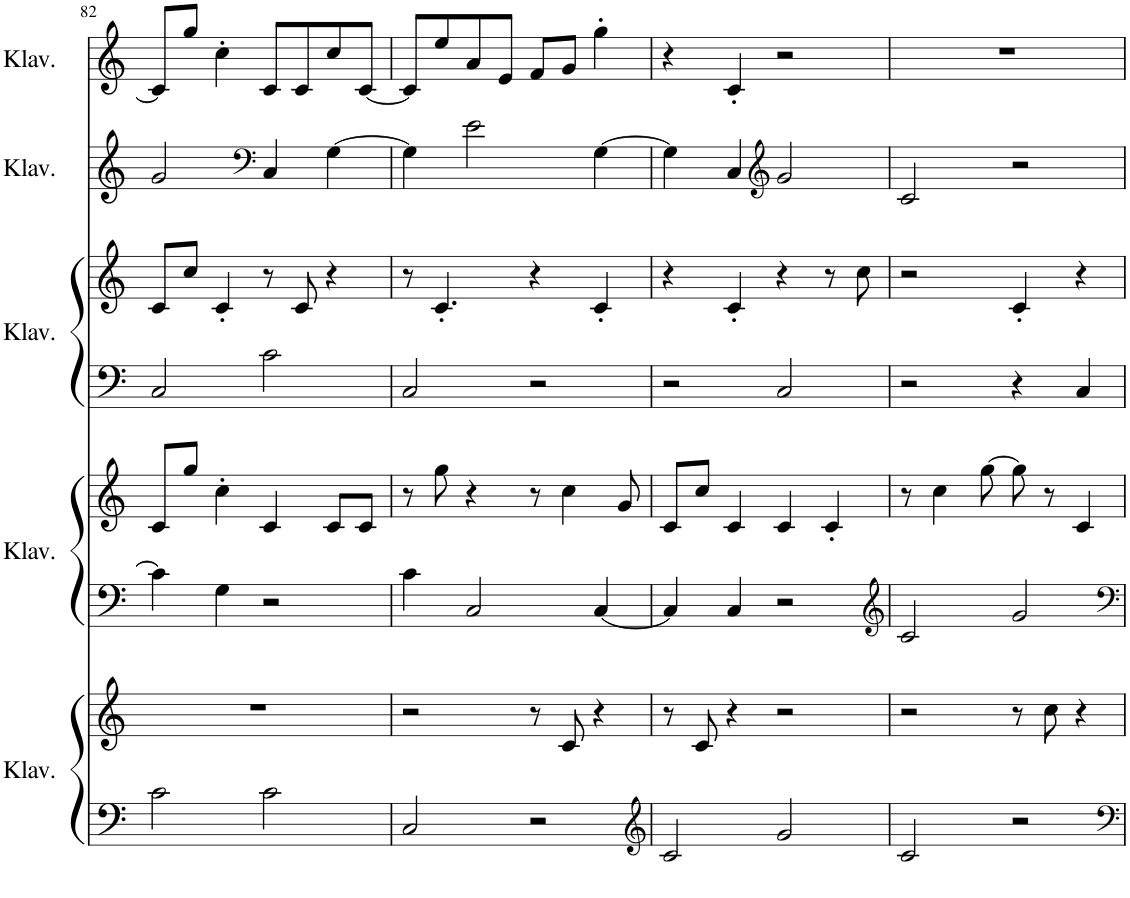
**kern	**kern	**kern	**kern	**kern	**kern	**kern	**kern
*part5	*part5	*part4	*part4	*part3	*part3	*part2	*part1
*staff8	*staff7	*staff6	*staff5	*staff4	*staff3	*staff2	*staff1
*I"Klavier	*	*I"Klavier	*	*I"Klavier	*	*I"Klavier	*I"Klavier
*I'Klav.	*	*I'Klav.	*	*I'Klav.	*	*I'Klav.	*I'Klav.
!!LO:PB:g=z
*clefF4	*clefG2	*clefF4	*clefG2	*clefF4	*clefG2	*clefG2	*clefG2
*k[]	*k[]	*k[]	*k[]	*k[]	*k[]	*k[]	*k[]
*M4/4	*M4/4	*M4/4	*M4/4	*M4/4	*M4/4	*M4/4	*M4/4
=82	=82	=82	=82	=82	=82	=82	=82
2c\	1r	4c\]	8c/L	2C/	8c/L	2g/	8c/L]
.	.	.	8gg/J	.	8cc/J	.	8gg/J
.	.	4G\	4cc'\	.	4c'/	.	4cc'\
*	*	*	*	*	*	*clefF4	*
2c\	.	2r	4c/	2c\	8r	4C/	8c/L
.	.	.	.	.	8c/	.	8c/
.	.	.	8c/L	.	4r	[4G\	8cc/
.	.	.	8c/J	.	.	.	[8c/J
=83	=83	=83	=83	=83	=83	=83	=83
2C/	2r	4c\	8r	2C/	8r	4G\]	8c/L]
.	.	.	8gg\	.	4.c'/	.	8ee/
.	.	2C/	4r	.	.	2e\	8a/
.	.	.	.	.	.	.	8e/J
2r	8r	.	8r	2r	4r	.	8f/L
.	8c/	.	4cc\	.	.	.	8g/J
.	4r	[4C/	.	.	4c'/	[4G\	4gg'\
.	.	.	8g/	.	.	.	.
=84	=84	=84	=84	=84	=84	=84	=84
*clefG2	*	*	*	*	*	*	*
2c/	8r	4C/]	8c/L	2r	4r	4G\]	4r
.	8c/	.	8cc/J	.	.	.	.
.	4r	4C/	4c/	.	4c'/	4C/	4c'/
*	*	*	*	*	*	*clefG2	*
2g/	2r	2r	4c/	2C/	4r	2g/	2r
.	.	.	4c'/	.	8r	.	.
.	.	.	.	.	8cc\	.	.
=85	=85	=85	=85	=85	=85	=85	=85
*	*	*clefG2	*	*	*	*	*
2c/	2r	2c/	8r	2r	2r	2c/	1r
.	.	.	4cc\	.	.	.	.
.	.	.	[8gg\	.	.	.	.
2r	8r	2g/	8gg\]	4r	4c'/	2r	.
.	8cc\	.	8r	.	.	.	.
.	4r	.	4c/	4C/	4r	.	.
=	=	=	=	=	=	=	=
*-	*-	*-	*-	*-	*-	*-	*-
